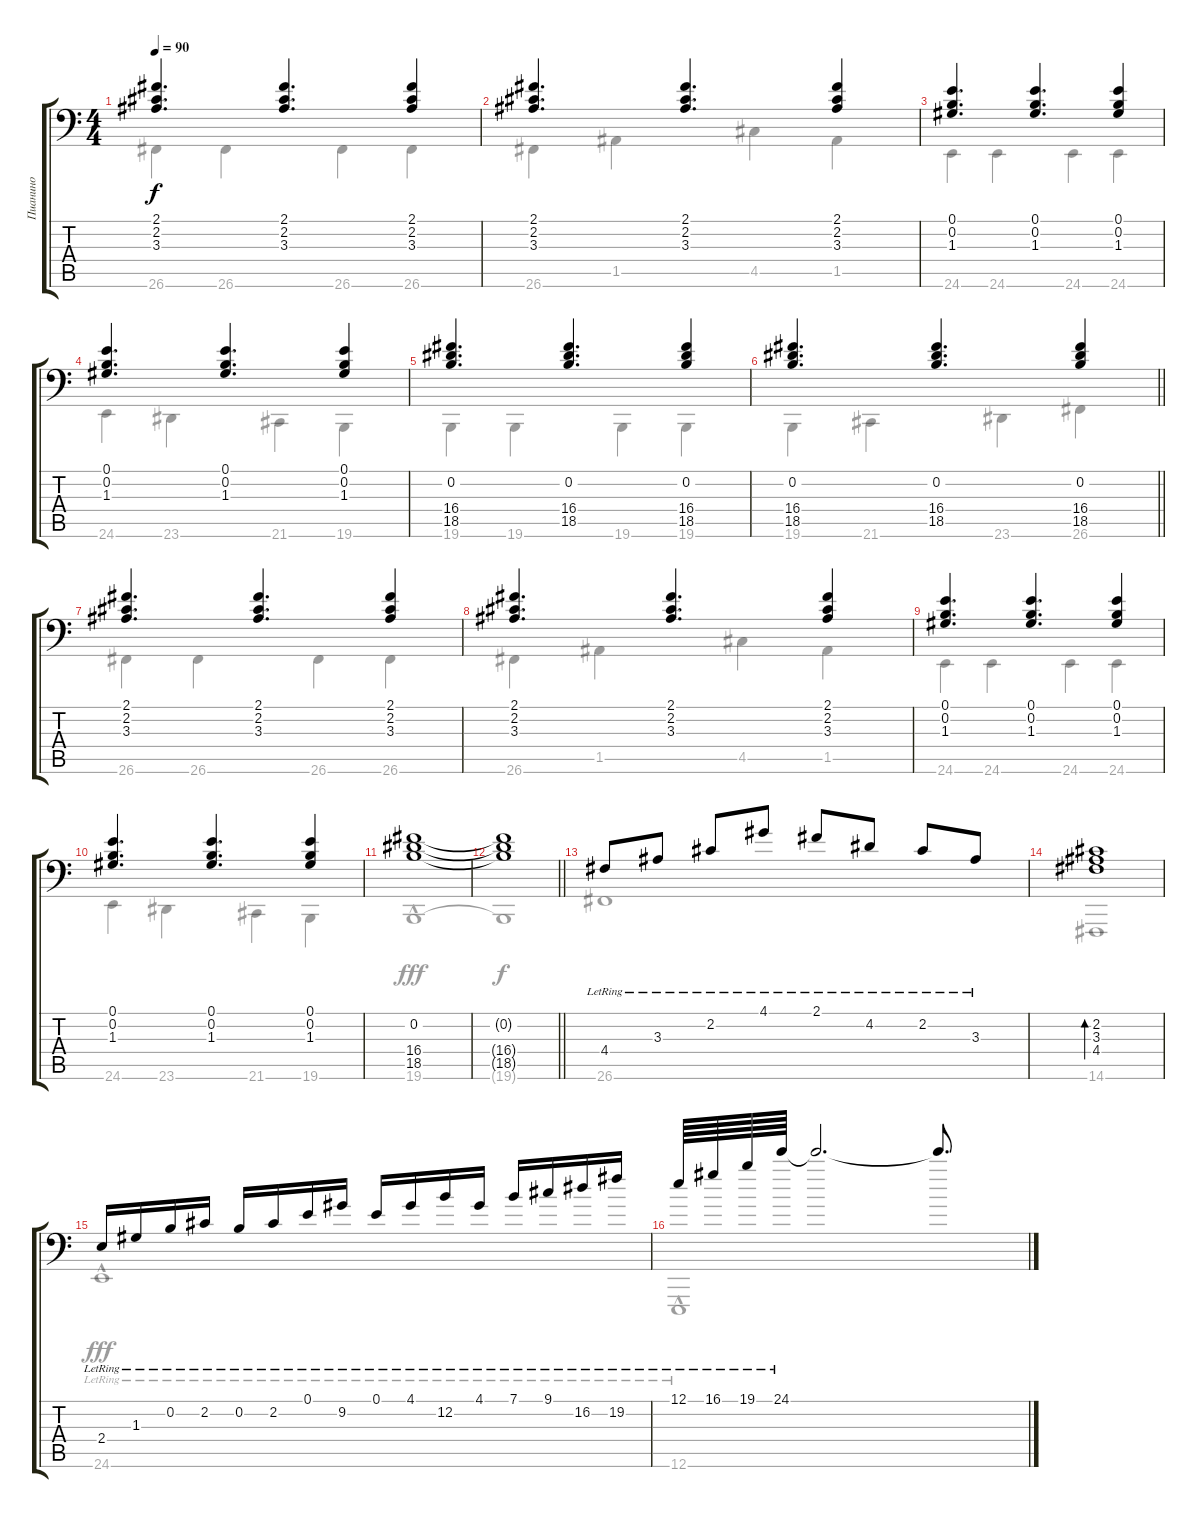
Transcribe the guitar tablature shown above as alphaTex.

\track ("Пианино" "Пианино") {instrument brightacousticpiano}
\staff {score tabs}
\tuning (E4 B3 G3 D3 A2 E0) {hide}
\voice
\ts (4 4)
\tempo 90
\clef f4
\ks c
(2.1 2.2 3.3).4{d dy f} (2.1 2.2 3.3).4{d} (2.1 2.2 3.3).4 |
(2.1 2.2 3.3).4{d} (2.1 2.2 3.3).4{d} (2.1 2.2 3.3).4 |
(0.1 0.2 1.3).4{d} (0.1 0.2 1.3).4{d} (0.1 0.2 1.3).4 |
(0.1 0.2 1.3).4{d} (0.1 0.2 1.3).4{d} (0.1 0.2 1.3).4 |
(0.2 16.4 18.5).4{d} (0.2 16.4 18.5).4{d} (0.2 16.4 18.5).4 |
\barLineRight lightlight
(0.2 16.4 18.5).4{d} (0.2 16.4 18.5).4{d} (0.2 16.4 18.5).4 |
(2.1 2.2 3.3).4{d} (2.1 2.2 3.3).4{d} (2.1 2.2 3.3).4 |
(2.1 2.2 3.3).4{d} (2.1 2.2 3.3).4{d} (2.1 2.2 3.3).4 |
(0.1 0.2 1.3).4{d} (0.1 0.2 1.3).4{d} (0.1 0.2 1.3).4 |
(0.1 0.2 1.3).4{d} (0.1 0.2 1.3).4{d} (0.1 0.2 1.3).4 |
(0.2 16.4 18.5).1 |
\barLineRight lightlight
(0.2{t} 16.4{t} 18.5{t}).1 |
4.4{lr}.8 3.3{lr}.8 2.2{lr}.8 4.1{lr}.8 2.1{lr}.8 4.2{lr}.8 2.2{lr}.8 3.3{lr}.8 |
(2.2 3.3 4.4).1{bd 240} |
2.4{lr}.16 1.3{lr}.16 0.2{lr}.16 2.2{lr}.16 0.2{lr}.16 2.2{lr}.16 0.1{lr}.16 9.2{lr}.16 0.1{lr}.16 4.1{lr}.16 12.2{lr}.16 4.1{lr}.16 7.1{lr}.16 9.1{lr}.16 16.2{lr}.16 19.2{lr}.16 |
12.1{lr}.64 16.1{lr}.64 19.1{lr}.64 24.1{lr}.64 24.1{t}.2{d} 24.1{t}.8{d}
\voice
\clef f4
\ottava regular
\simile none
\ks c
26.6.4{dy f} 26.6.4 26.6.4 26.6.4 |
26.6.4 1.5.4 4.5.4 1.5.4 |
24.6.4 24.6.4 24.6.4 24.6.4 |
24.6.4 23.6.4 21.6.4 19.6.4 |
19.6.4 19.6.4 19.6.4 19.6.4 |
\barLineRight lightlight
19.6.4 21.6.4 23.6.4 26.6.4 |
26.6.4 26.6.4 26.6.4 26.6.4 |
26.6.4 1.5.4 4.5.4 1.5.4 |
24.6.4 24.6.4 24.6.4 24.6.4 |
24.6.4 23.6.4 21.6.4 19.6.4 |
19.6{hac}.1{dy fff} |
\barLineRight lightlight
19.6{t}.1{dy f} |
26.6.1 |
14.6.1 |
24.6{hac lr}.1{dy fff} |
12.6{hac lr}.1
